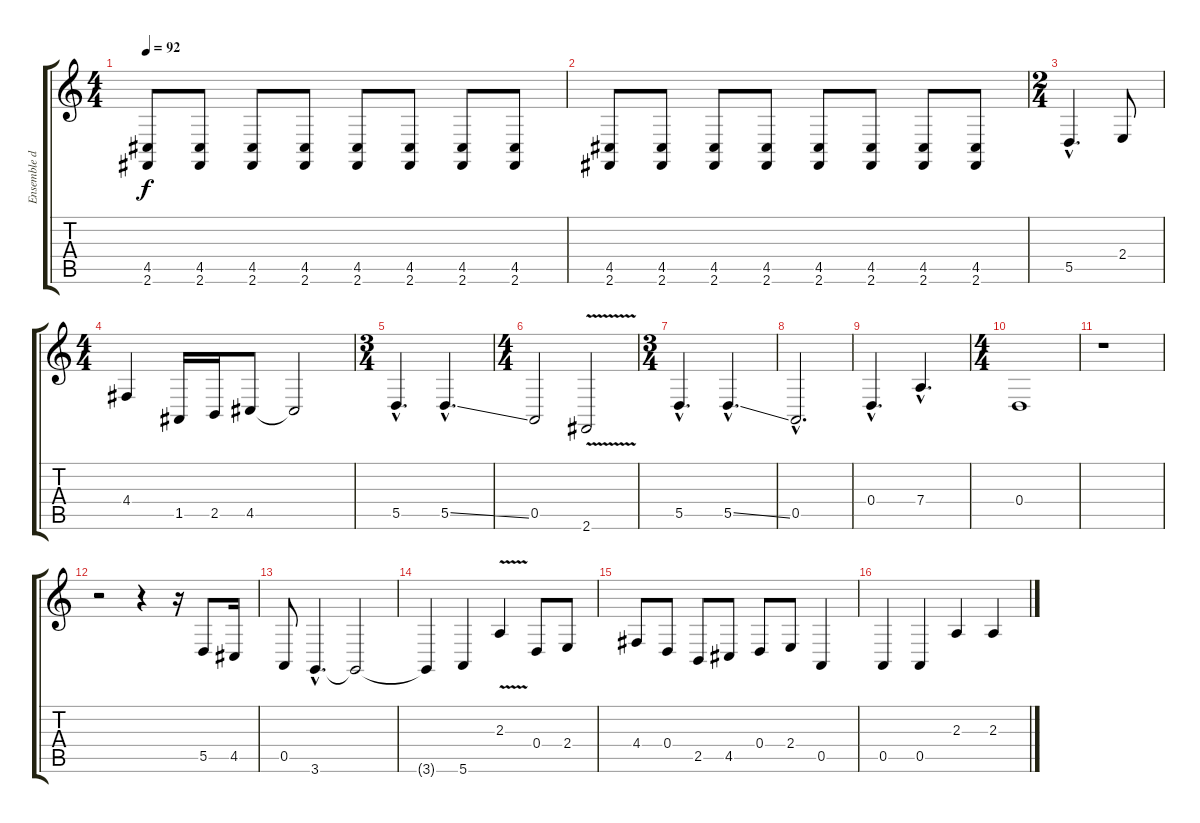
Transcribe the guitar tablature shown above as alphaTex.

\track ("Ensemble de cellos" "Ensemble d") {instrument cello}
\staff {score tabs}
\tuning (E4 B3 G3 D3 A2 E2) {hide}
\ts (4 4)
\tempo 92
\clef g2
\ks c
(4.5 2.6).8{dy f} (4.5 2.6).8 (4.5 2.6).8 (4.5 2.6).8 (4.5 2.6).8 (4.5 2.6).8 (4.5 2.6).8 (4.5 2.6).8 |
(4.5 2.6).8 (4.5 2.6).8 (4.5 2.6).8 (4.5 2.6).8 (4.5 2.6).8 (4.5 2.6).8 (4.5 2.6).8 (4.5 2.6).8 |
\ts (2 4)
5.5{hac}.4{d} 2.4.8 |
\ts (4 4)
4.4.4 1.5.16 2.5.16 4.5.8 4.5{t}.2 |
\ts (3 4)
5.5{hac}.4{d} 5.5{ss hac}.4{d} |
\ts (4 4)
0.5.2 2.6{v}.2 |
\ts (3 4)
5.5{hac}.4{d} 5.5{ss hac}.4{d} |
0.5{hac}.2{d} |
0.4{hac}.4{d} 7.4{hac}.4{d} |
\ts (4 4)
0.4.1 |
r.1 |
r.2 r.4 r.16 5.5.8 4.5.16 |
0.5.8 3.6{hac}.4{d} 3.6{t}.2 |
3.6{t}.4 5.6.4 2.3{v}.4 0.4.8 2.4.8 |
4.4.8 0.4.8 2.5.8 4.5.8 0.4.8 2.4.8 0.5.4 |
0.5.4 0.5.4 2.3.4 2.3.4
